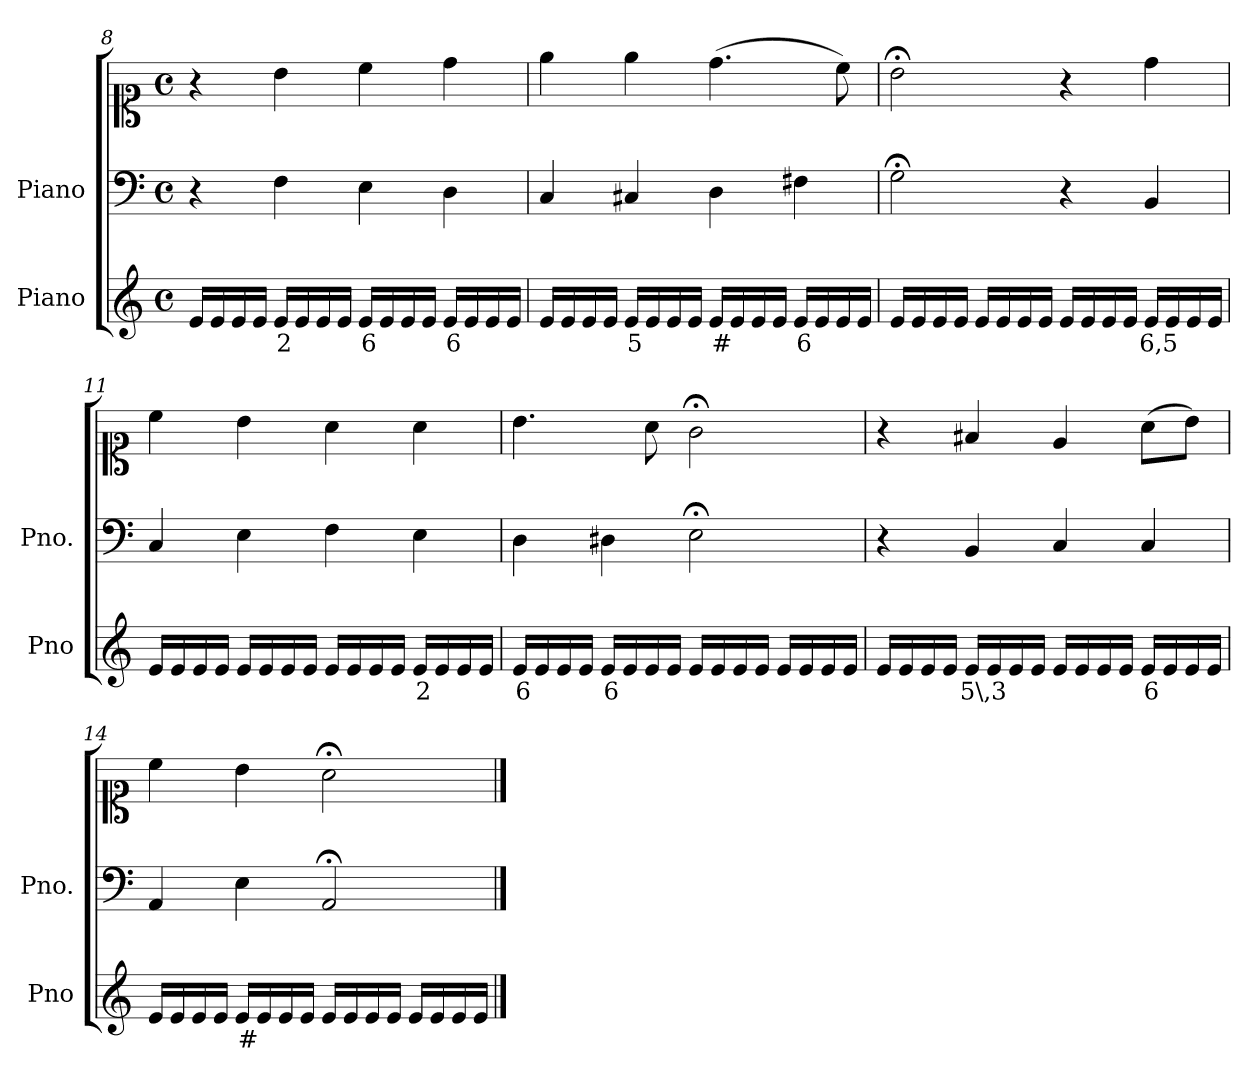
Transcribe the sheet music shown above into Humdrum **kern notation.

**kern	**text	**kern	**kern
*part2	*part2	*part1	*part1
*staff3	*staff3	*staff2	*staff1
*I"Piano	*	*I"Piano	*
*I'Pno	*	*I'Pno.	*
*clefG2	*	*clefF4	*clefC1
*k[]	*	*k[]	*k[]
*M4/4	*	*M4/4	*M4/4
*met(c)	*	*met(c)	*met(c)
=8	=8	=8	=8
16e/LL	.	4r	4r
16e/	.	.	.
16e/	.	.	.
16e/JJ	.	.	.
!	!LO:LY:b	!	!
16e/LL	2	4F\	4b\
16e/	.	.	.
16e/	.	.	.
16e/JJ	.	.	.
!	!LO:LY:b	!	!
16e/LL	6	4E\	4cc\
16e/	.	.	.
16e/	.	.	.
16e/JJ	.	.	.
!	!LO:LY:b	!	!
16e/LL	6	4D\	4dd\
16e/	.	.	.
16e/	.	.	.
16e/JJ	.	.	.
=9	=9	=9	=9
16e/LL	.	4C/	4ee\
16e/	.	.	.
16e/	.	.	.
16e/JJ	.	.	.
!	!LO:LY:b	!	!
16e/LL	5	4C#X/	4ee\
16e/	.	.	.
16e/	.	.	.
16e/JJ	.	.	.
!	!LO:LY:b	!	!
16e/LL	#	4D\	(>4.dd\
16e/	.	.	.
16e/	.	.	.
16e/JJ	.	.	.
!	!LO:LY:b	!	!
16e/LL	6	4F#X\	.
16e/	.	.	.
16e/	.	.	8cc\)
16e/JJ	.	.	.
=10	=10	=10	=10
16e/LL	.	2G;<\	2b;<\
16e/	.	.	.
16e/	.	.	.
16e/JJ	.	.	.
16e/LL	.	.	.
16e/	.	.	.
16e/	.	.	.
16e/JJ	.	.	.
16e/LL	.	4r	4r
16e/	.	.	.
16e/	.	.	.
16e/JJ	.	.	.
!	!LO:LY:b	!	!
16e/LL	6,5	4BB/	4dd\
16e/	.	.	.
16e/	.	.	.
16e/JJ	.	.	.
=11	=11	=11	=11
16e/LL	.	4C/	4cc\
16e/	.	.	.
16e/	.	.	.
16e/JJ	.	.	.
16e/LL	.	4E\	4b\
16e/	.	.	.
16e/	.	.	.
16e/JJ	.	.	.
16e/LL	.	4F\	4a\
16e/	.	.	.
16e/	.	.	.
16e/JJ	.	.	.
!	!LO:LY:b	!	!
16e/LL	2	4E\	4a\
16e/	.	.	.
16e/	.	.	.
16e/JJ	.	.	.
=12	=12	=12	=12
!	!LO:LY:b	!	!
16e/LL	6	4D\	4.b\
16e/	.	.	.
16e/	.	.	.
16e/JJ	.	.	.
!	!LO:LY:b	!	!
16e/LL	6	4D#X\	.
16e/	.	.	.
16e/	.	.	8a\
16e/JJ	.	.	.
16e/LL	.	2E;<\	2g;<\
16e/	.	.	.
16e/	.	.	.
16e/JJ	.	.	.
16e/LL	.	.	.
16e/	.	.	.
16e/	.	.	.
16e/JJ	.	.	.
=13	=13	=13	=13
16e/LL	.	4r	4r
16e/	.	.	.
16e/	.	.	.
16e/JJ	.	.	.
!	!LO:LY:b	!	!
16e/LL	5\,3	4BB/	4f#X/
16e/	.	.	.
16e/	.	.	.
16e/JJ	.	.	.
16e/LL	.	4C/	4e/
16e/	.	.	.
16e/	.	.	.
16e/JJ	.	.	.
!	!LO:LY:b	!	!
16e/LL	6	4C/	(>8a\L
16e/	.	.	.
16e/	.	.	8b\J)
16e/JJ	.	.	.
=14	=14	=14	=14
16e/LL	.	4AA/	4cc\
16e/	.	.	.
16e/	.	.	.
16e/JJ	.	.	.
!	!LO:LY:b	!	!
16e/LL	#	4E\	4b\
16e/	.	.	.
16e/	.	.	.
16e/JJ	.	.	.
16e/LL	.	2AA;</	2a;<\
16e/	.	.	.
16e/	.	.	.
16e/JJ	.	.	.
16e/LL	.	.	.
16e/	.	.	.
16e/	.	.	.
16e/JJ	.	.	.
==	==	==	==
*-	*-	*-	*-
